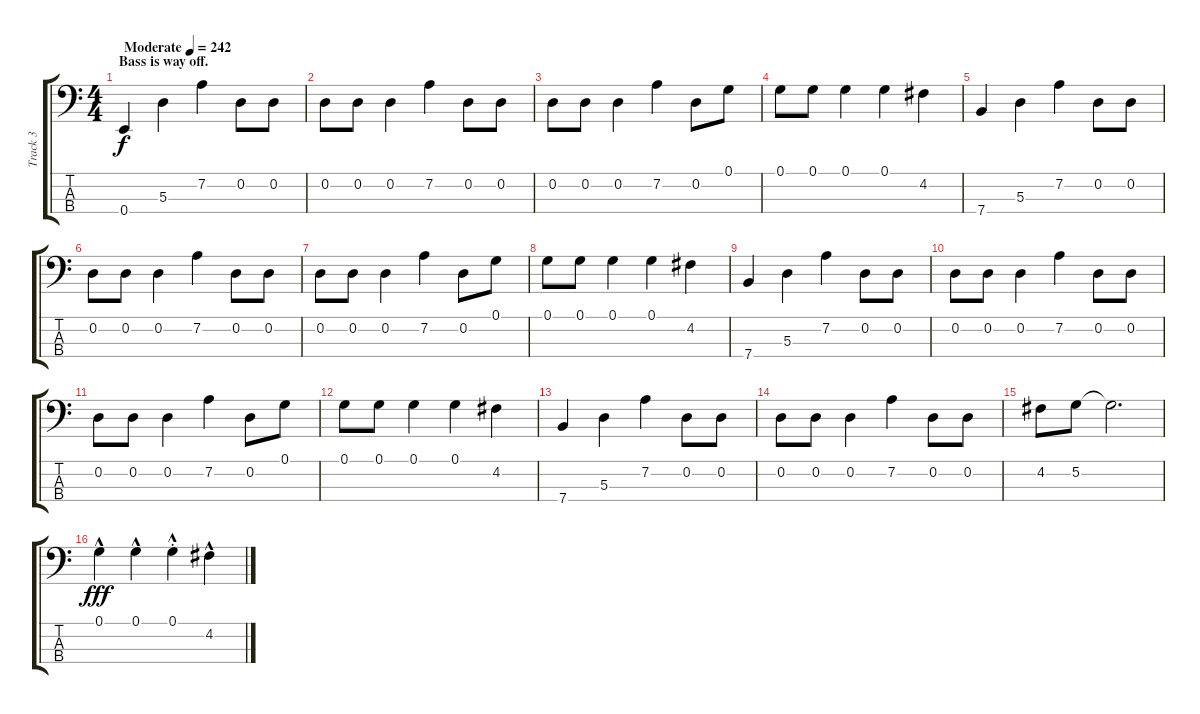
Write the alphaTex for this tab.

\track ("Track 3" "Track 3") {instrument electricbassfinger}
\staff {score tabs}
\tuning (G2 D2 A1 E1) {hide}
\ts (4 4)
\section ("" "Bass is way off. ")
\tempo (242 "Moderate")
\clef f4
\ks c
0.4.4{dy f instrument electricbassfinger} 5.3.4 7.2.4 0.2.8 0.2.8 |
0.2.8 0.2.8 0.2.4 7.2.4 0.2.8 0.2.8 |
0.2.8 0.2.8 0.2.4 7.2.4 0.2.8 0.1.8 |
0.1.8 0.1.8 0.1.4 0.1.4 4.2.4 |
7.4.4 5.3.4 7.2.4 0.2.8 0.2.8 |
0.2.8 0.2.8 0.2.4 7.2.4 0.2.8 0.2.8 |
0.2.8 0.2.8 0.2.4 7.2.4 0.2.8 0.1.8 |
0.1.8 0.1.8 0.1.4 0.1.4 4.2.4 |
7.4.4 5.3.4 7.2.4 0.2.8 0.2.8 |
0.2.8 0.2.8 0.2.4 7.2.4 0.2.8 0.2.8 |
0.2.8 0.2.8 0.2.4 7.2.4 0.2.8 0.1.8 |
0.1.8 0.1.8 0.1.4 0.1.4 4.2.4 |
7.4.4 5.3.4 7.2.4 0.2.8 0.2.8 |
0.2.8 0.2.8 0.2.4 7.2.4 0.2.8 0.2.8 |
4.2.8 5.2.8 5.2{t}.2{d} |
0.1{hac}.4{dy fff} 0.1{hac}.4 0.1{hac st}.4 4.2{hac}.4
